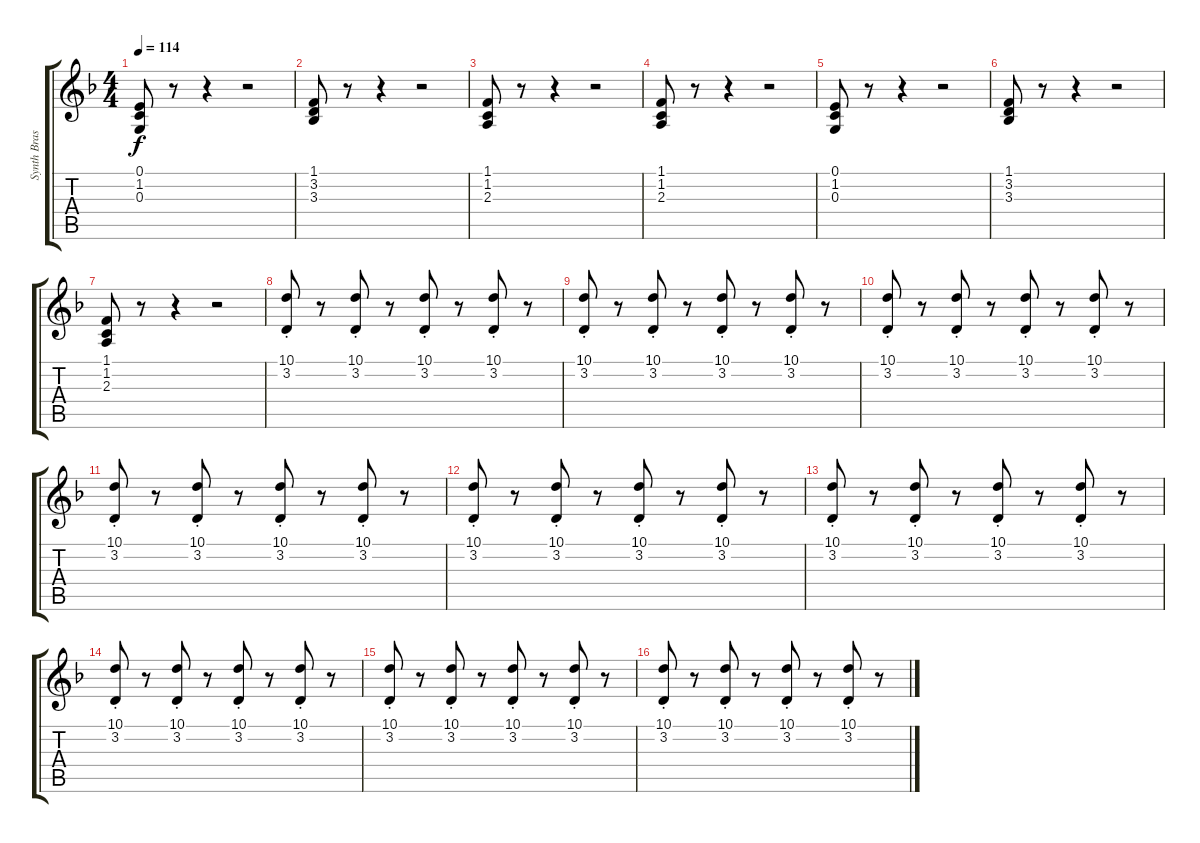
\track ("Synth Brass" "Synth Bras") {instrument brasssection}
\staff {score tabs}
\tuning (E4 B3 G3 D3 A2 E2) {hide}
\ts (4 4)
\tempo 114
\clef g2
\ks f
(0.1 1.2 0.3).8{dy f} r.8 r.4 r.2 |
(1.1 3.2 3.3).8 r.8 r.4 r.2 |
(1.1 1.2 2.3).8 r.8 r.4 r.2 |
(1.1 1.2 2.3).8 r.8 r.4 r.2 |
(0.1 1.2 0.3).8 r.8 r.4 r.2 |
(1.1 3.2 3.3).8 r.8 r.4 r.2 |
(1.1 1.2 2.3).8 r.8 r.4 r.2 |
(10.1{st} 3.2{st}).8 r.8 (10.1{st} 3.2{st}).8 r.8 (10.1{st} 3.2{st}).8 r.8 (10.1{st} 3.2{st}).8 r.8 |
(10.1{st} 3.2{st}).8 r.8 (10.1{st} 3.2{st}).8 r.8 (10.1{st} 3.2{st}).8 r.8 (10.1{st} 3.2{st}).8 r.8 |
(10.1{st} 3.2{st}).8 r.8 (10.1{st} 3.2{st}).8 r.8 (10.1{st} 3.2{st}).8 r.8 (10.1{st} 3.2{st}).8 r.8 |
(10.1{st} 3.2{st}).8 r.8 (10.1{st} 3.2{st}).8 r.8 (10.1{st} 3.2{st}).8 r.8 (10.1{st} 3.2{st}).8 r.8 |
(10.1{st} 3.2{st}).8 r.8 (10.1{st} 3.2{st}).8 r.8 (10.1{st} 3.2{st}).8 r.8 (10.1{st} 3.2{st}).8 r.8 |
(10.1{st} 3.2{st}).8 r.8 (10.1{st} 3.2{st}).8 r.8 (10.1{st} 3.2{st}).8 r.8 (10.1{st} 3.2{st}).8 r.8 |
(10.1{st} 3.2{st}).8 r.8 (10.1{st} 3.2{st}).8 r.8 (10.1{st} 3.2{st}).8 r.8 (10.1{st} 3.2{st}).8 r.8 |
(10.1{st} 3.2{st}).8 r.8 (10.1{st} 3.2{st}).8 r.8 (10.1{st} 3.2{st}).8 r.8 (10.1{st} 3.2{st}).8 r.8 |
(10.1{st} 3.2{st}).8 r.8 (10.1{st} 3.2{st}).8 r.8 (10.1{st} 3.2{st}).8 r.8 (10.1{st} 3.2{st}).8 r.8
